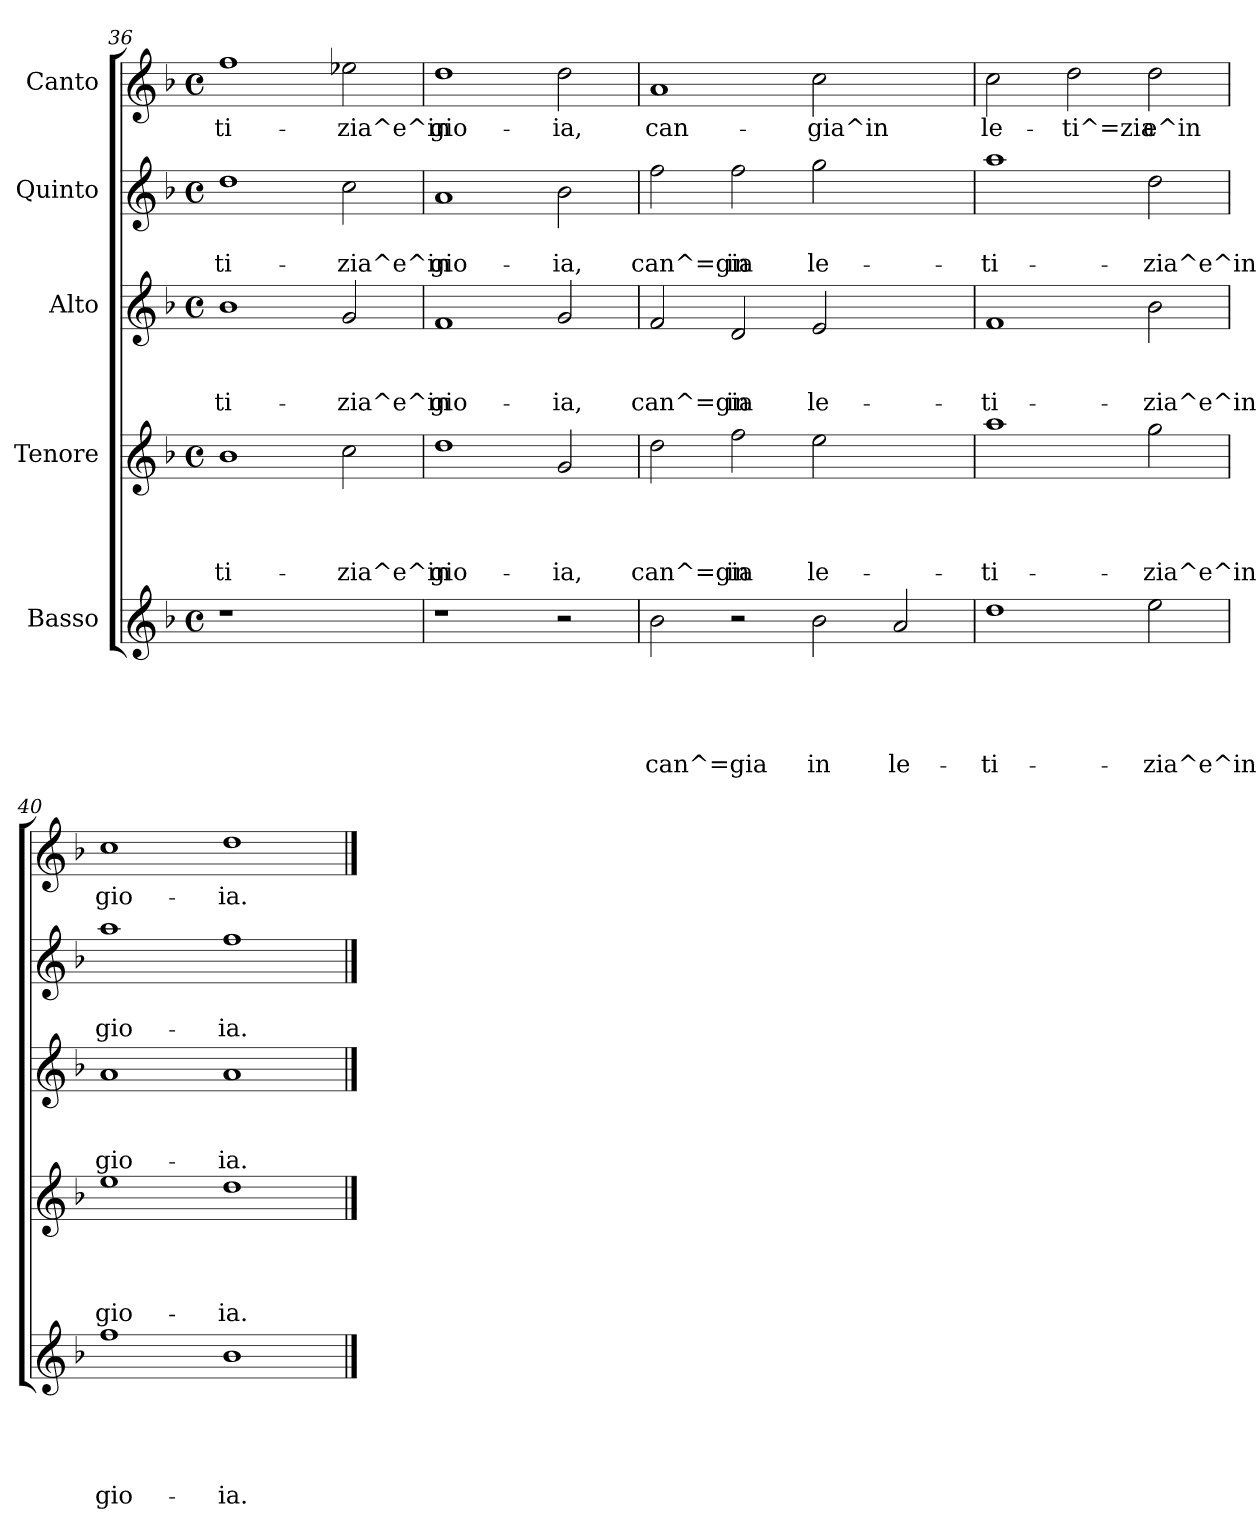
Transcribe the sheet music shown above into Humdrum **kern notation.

**kern	**text	**text	**text	**text	**text	**kern	**text	**text	**text	**text	**kern	**text	**text	**text	**kern	**text	**text	**kern	**text
*part5	*part5	*part5	*part5	*part5	*part5	*part4	*part4	*part4	*part4	*part4	*part3	*part3	*part3	*part3	*part2	*part2	*part2	*part1	*part1
*staff5	*staff5	*staff5	*staff5	*staff5	*staff5	*staff4	*staff4	*staff4	*staff4	*staff4	*staff3	*staff3	*staff3	*staff3	*staff2	*staff2	*staff2	*staff1	*staff1
*I"Basso	*	*	*	*	*	*I"Tenore	*	*	*	*	*I"Alto	*	*	*	*I"Quinto	*	*	*I"Canto	*
*clefG2	*	*	*	*	*	*clefG2	*	*	*	*	*clefG2	*	*	*	*clefG2	*	*	*clefG2	*
*k[b-]	*	*	*	*	*	*k[b-]	*	*	*	*	*k[b-]	*	*	*	*k[b-]	*	*	*k[b-]	*
*F:	*	*	*	*	*	*F:	*	*	*	*	*F:	*	*	*	*F:	*	*	*F:	*
*M4/4	*	*	*	*	*	*M4/4	*	*	*	*	*M4/4	*	*	*	*M4/4	*	*	*M4/4	*
*met(c)	*	*	*	*	*	*met(c)	*	*	*	*	*met(c)	*	*	*	*met(c)	*	*	*met(c)	*
=36	=36	=36	=36	=36	=36	=36	=36	=36	=36	=36	=36	=36	=36	=36	=36	=36	=36	=36	=36
!	!	!	!	!	!	!	!	!	!	!LO:LY:b	!	!	!	!LO:LY:b	!	!	!LO:LY:b	!	!LO:LY:b
1r	.	.	.	.	.	1b-	.	.	.	-ti-	1b-	.	.	-ti-	1dd	.	-ti-	1ff	-ti-
!	!	!	!	!	!	!	!	!	!	!LO:LY:b	!	!	!	!LO:LY:b	!	!	!LO:LY:b	!	!LO:LY:b
2ryy	.	.	.	.	.	2cc\	.	.	.	-zia^e^in	2g/	.	.	-zia^e^in	2cc\	.	-zia^e^in	2ee-X\	-zia^e^in
=37	=37	=37	=37	=37	=37	=37	=37	=37	=37	=37	=37	=37	=37	=37	=37	=37	=37	=37	=37
!	!	!	!	!	!	!	!	!	!	!LO:LY:b	!	!	!	!LO:LY:b	!	!	!LO:LY:b	!	!LO:LY:b
1r	.	.	.	.	.	1dd	.	.	.	gio-	1f	.	.	gio-	1a	.	gio-	1dd	gio-
!	!	!	!	!	!	!	!	!	!	!LO:LY:b	!	!	!	!LO:LY:b	!	!	!LO:LY:b	!	!LO:LY:b
2r	.	.	.	.	.	2g/	.	.	.	-ia,	2g/	.	.	-ia,	2b-\	.	-ia,	2dd\	-ia,
=38	=38	=38	=38	=38	=38	=38	=38	=38	=38	=38	=38	=38	=38	=38	=38	=38	=38	=38	=38
!	!	!	!	!	!LO:LY:b	!	!	!	!	!LO:LY:b	!	!	!	!LO:LY:b	!	!	!LO:LY:b	!	!LO:LY:b
2b-\	.	.	.	.	can^=gia	2dd\	.	.	.	can^=gia	2f/	.	.	can^=gia	2ff\	.	can^=gia	1a	can-
!	!	!	!	!	!	!	!	!	!	!LO:LY:b	!	!	!	!LO:LY:b	!	!	!LO:LY:b	!	!
2r	.	.	.	.	.	2ff\	.	.	.	in	2d/	.	.	in	2ff\	.	in	.	.
!	!	!	!	!	!LO:LY:b	!	!	!	!	!LO:LY:b	!	!	!	!LO:LY:b	!	!	!LO:LY:b	!	!LO:LY:b
2b-\	.	.	.	.	in	2ee\	.	.	.	le-	2e/	.	.	le-	2gg\	.	le-	2cc\	-gia^in
!	!	!	!	!	!LO:LY:b	!	!	!	!	!	!	!	!	!	!	!	!	!	!
2a/	.	.	.	.	le-	2ryy	.	.	.	.	2ryy	.	.	.	2ryy	.	.	2ryy	.
=39	=39	=39	=39	=39	=39	=39	=39	=39	=39	=39	=39	=39	=39	=39	=39	=39	=39	=39	=39
!	!	!	!	!	!LO:LY:b	!	!	!	!	!LO:LY:b	!	!	!	!LO:LY:b	!	!	!LO:LY:b	!	!LO:LY:b
1dd	.	.	.	.	-ti-	1aa	.	.	.	-ti-	1f	.	.	-ti-	1aa	.	-ti-	2cc\	le-
!	!	!	!	!	!	!	!	!	!	!	!	!	!	!	!	!	!	!	!LO:LY:b
.	.	.	.	.	.	.	.	.	.	.	.	.	.	.	.	.	.	2dd\	-ti^=zia
!	!	!	!	!	!LO:LY:b	!	!	!	!	!LO:LY:b	!	!	!	!LO:LY:b	!	!	!LO:LY:b	!	!LO:LY:b
2ee\	.	.	.	.	-zia^e^in	2gg\	.	.	.	-zia^e^in	2b-\	.	.	-zia^e^in	2dd\	.	-zia^e^in	2dd\	e^in
=40	=40	=40	=40	=40	=40	=40	=40	=40	=40	=40	=40	=40	=40	=40	=40	=40	=40	=40	=40
!	!	!	!	!	!LO:LY:b	!	!	!	!	!LO:LY:b	!	!	!	!LO:LY:b	!	!	!LO:LY:b	!	!LO:LY:b
1ff	.	.	.	.	gio-	1ee	.	.	.	gio-	1a	.	.	gio-	1aa	.	gio-	1cc	gio-
!	!	!	!	!	!LO:LY:b	!	!	!	!	!LO:LY:b	!	!	!	!LO:LY:b	!	!	!LO:LY:b	!	!LO:LY:b
1b-	.	.	.	.	-ia.	1dd	.	.	.	-ia.	1a	.	.	-ia.	1ff	.	-ia.	1dd	-ia.
==	==	==	==	==	==	==	==	==	==	==	==	==	==	==	==	==	==	==	==
*-	*-	*-	*-	*-	*-	*-	*-	*-	*-	*-	*-	*-	*-	*-	*-	*-	*-	*-	*-
